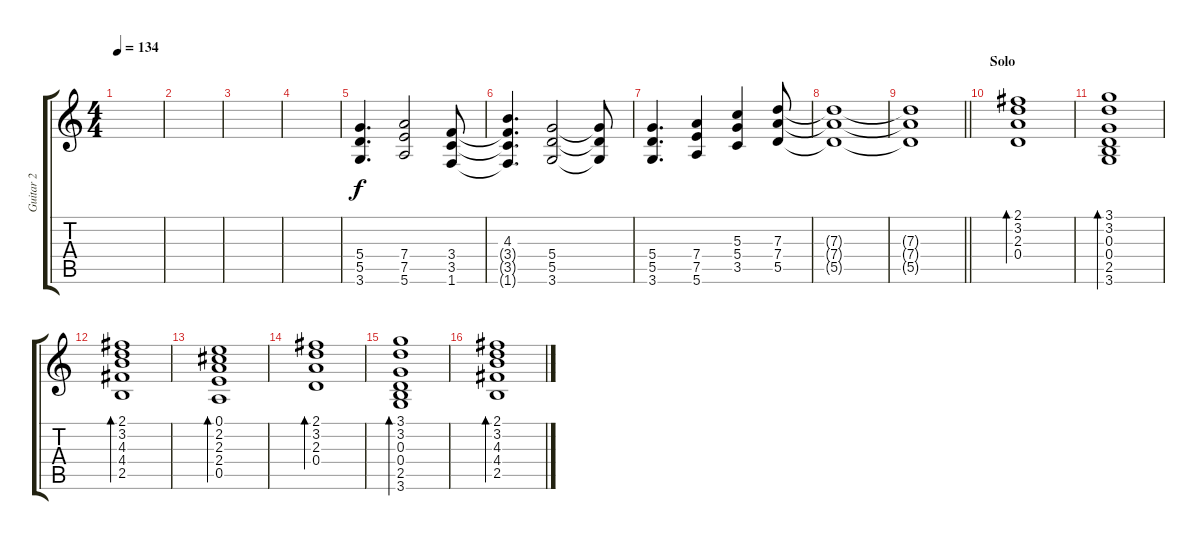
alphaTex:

\track ("Guitar 2" "Guitar 2") {instrument overdrivenguitar}
\staff {score tabs}
\tuning (E4 B3 G3 D3 A2 E2) {hide}
\ts (4 4)
\tempo 134
\clef g2
\ks c
|
|
|
|
(5.4 5.5 3.6).4{d} (7.4 7.5 5.6).2 (3.4 3.5 1.6).8 |
(4.3 3.4{t} 3.5{t} 1.6{t}).4{d} (5.4 5.5 3.6).2 (5.4{t} 5.5{t} 3.6{t}).8 |
(5.4 5.5 3.6).4{d} (7.4 7.5 5.6).4 (5.3 5.4 3.5).4 (7.3 7.4 5.5).8 |
(7.3{t} 7.4{t} 5.5{t}).1 |
\barLineRight lightlight
(7.3{t} 7.4{t} 5.5{t}).1 |
\section ("" "Solo")
(2.1 3.2 2.3 0.4).1{bd 60 volume 13 instrument electricguitarclean} |
(3.1 3.2 0.3 0.4 2.5 3.6).1{bd 60} |
(2.1 3.2 4.3 4.4 2.5).1{bd 60} |
(0.1 2.2 2.3 2.4 0.5).1{bd 60} |
(2.1 3.2 2.3 0.4).1{bd 60} |
(3.1 3.2 0.3 0.4 2.5 3.6).1{bd 60} |
(2.1 3.2 4.3 4.4 2.5).1{bd 60}
